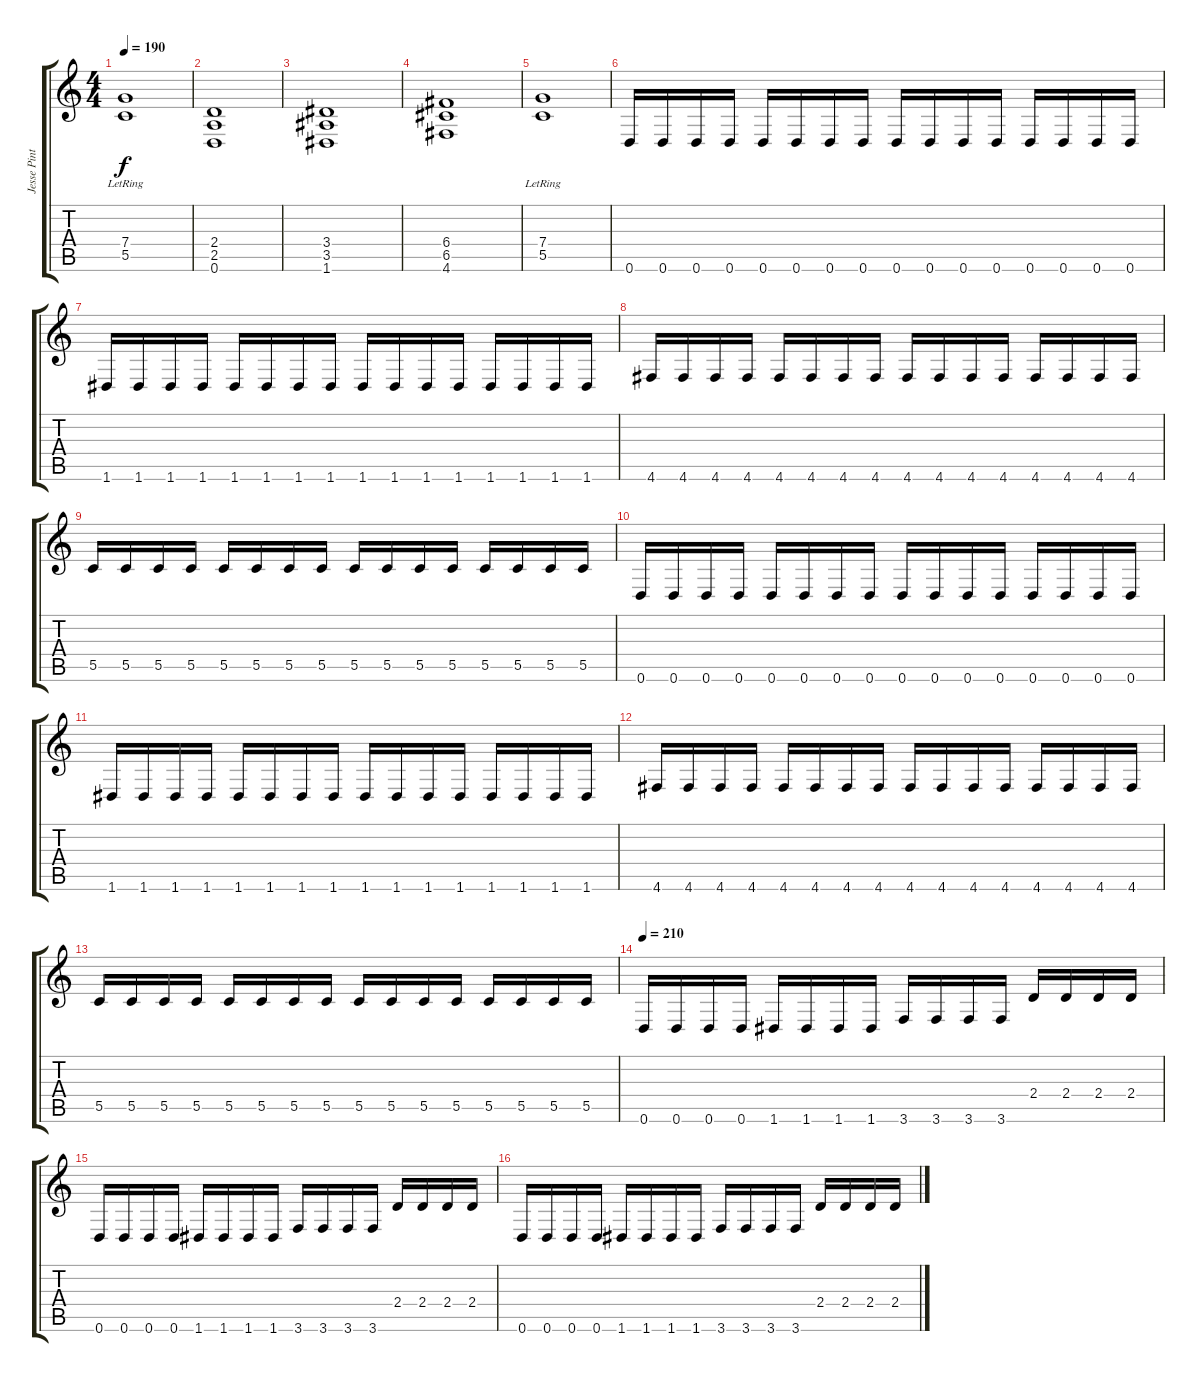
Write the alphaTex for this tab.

\track ("Jesse Pintado (Guitar 2)" "Jesse Pint") {instrument distortionguitar}
\staff {score tabs}
\tuning (D4 A3 F3 C3 G2 D2) {hide}
\ts (4 4)
\tempo 190
\clef g2
\ks c
(7.4 5.5{lr}).1{dy f} |
(2.4 2.5 0.6).1 |
(3.4 3.5 1.6).1 |
(6.4 6.5 4.6).1 |
(7.4 5.5{lr}).1 |
0.6.16 0.6.16 0.6.16 0.6.16 0.6.16 0.6.16 0.6.16 0.6.16 0.6.16 0.6.16 0.6.16 0.6.16 0.6.16 0.6.16 0.6.16 0.6.16 |
1.6.16 1.6.16 1.6.16 1.6.16 1.6.16 1.6.16 1.6.16 1.6.16 1.6.16 1.6.16 1.6.16 1.6.16 1.6.16 1.6.16 1.6.16 1.6.16 |
4.6.16 4.6.16 4.6.16 4.6.16 4.6.16 4.6.16 4.6.16 4.6.16 4.6.16 4.6.16 4.6.16 4.6.16 4.6.16 4.6.16 4.6.16 4.6.16 |
5.5.16 5.5.16 5.5.16 5.5.16 5.5.16 5.5.16 5.5.16 5.5.16 5.5.16 5.5.16 5.5.16 5.5.16 5.5.16 5.5.16 5.5.16 5.5.16 |
0.6.16 0.6.16 0.6.16 0.6.16 0.6.16 0.6.16 0.6.16 0.6.16 0.6.16 0.6.16 0.6.16 0.6.16 0.6.16 0.6.16 0.6.16 0.6.16 |
1.6.16 1.6.16 1.6.16 1.6.16 1.6.16 1.6.16 1.6.16 1.6.16 1.6.16 1.6.16 1.6.16 1.6.16 1.6.16 1.6.16 1.6.16 1.6.16 |
4.6.16 4.6.16 4.6.16 4.6.16 4.6.16 4.6.16 4.6.16 4.6.16 4.6.16 4.6.16 4.6.16 4.6.16 4.6.16 4.6.16 4.6.16 4.6.16 |
5.5.16 5.5.16 5.5.16 5.5.16 5.5.16 5.5.16 5.5.16 5.5.16 5.5.16 5.5.16 5.5.16 5.5.16 5.5.16 5.5.16 5.5.16 5.5.16 |
\tempo 210
0.6.16 0.6.16 0.6.16 0.6.16 1.6.16 1.6.16 1.6.16 1.6.16 3.6.16 3.6.16 3.6.16 3.6.16 2.4.16 2.4.16 2.4.16 2.4.16 |
0.6.16 0.6.16 0.6.16 0.6.16 1.6.16 1.6.16 1.6.16 1.6.16 3.6.16 3.6.16 3.6.16 3.6.16 2.4.16 2.4.16 2.4.16 2.4.16 |
0.6.16 0.6.16 0.6.16 0.6.16 1.6.16 1.6.16 1.6.16 1.6.16 3.6.16 3.6.16 3.6.16 3.6.16 2.4.16 2.4.16 2.4.16 2.4.16
